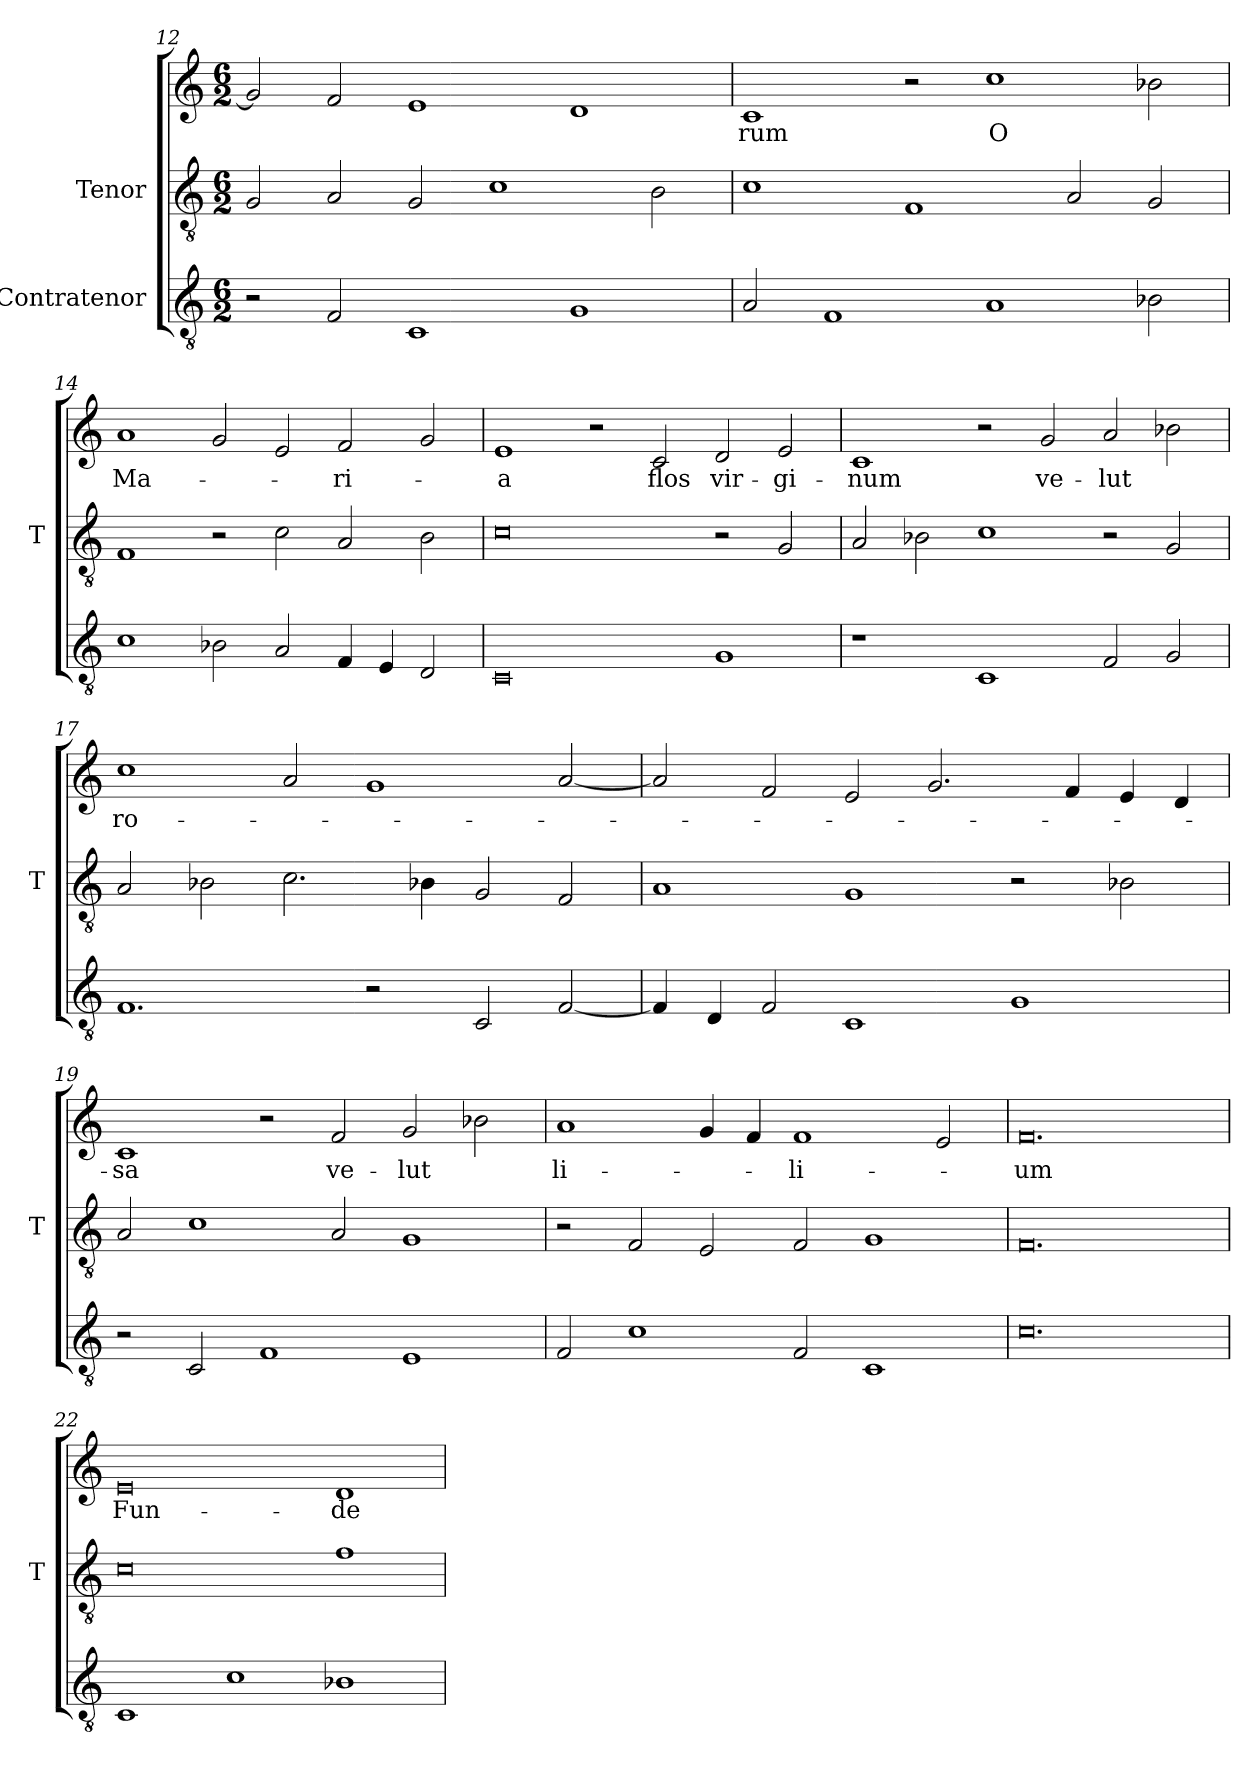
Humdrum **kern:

**kern	**kern	**kern	**text
*part3	*part2	*part1	*part1
*staff3	*staff2	*staff1	*staff1
*I"Contratenor	*I"Tenor	*	*
*	*I'T	*	*
*clefGv2	*clefGv2	*clefG2	*
*M6/2	*M6/2	*M6/2	*
=12	=12	=12	=12
2r	2G	2g]	.
2F	2A	2f	.
1C	2G	1e	.
.	1c	.	.
1G	.	1d	.
.	2B	.	.
=13	=13	=13	=13
2A	1c	1c	-rum
1F	.	.	.
.	1F	2r	.
1A	.	1cc	-O
.	2A	.	.
2B-X	2G	2b-X	.
=14	=14	=14	=14
1c	1F	1a	Ma-
2B-X	2r	2g	.
2A	2c	2e	.
4F	2A	2f	-ri-
4E	.	.	.
2D	2B	2g	.
=15	=15	=15	=15
0C	0c	1e	-a
.	.	2r	.
.	.	2c	-flos
1G	2r	2d	vir-
.	2G	2e	-gi-
=16	=16	=16	=16
1r	2A	1c	-num
.	2B-X	.	.
1C	1c	2r	.
.	.	2g	ve-
2F	2r	2a	-lut
2G	2G	2b-X	.
=17	=17	=17	=17
1.F	2A	1cc	ro-
.	2B-X	.	.
.	2.c	2a	.
2r	.	1g	.
.	4B-X	.	.
2C	2G	.	.
[2F	2F	[2a	.
=18	=18	=18	=18
4F]	1A	2a]	.
4D	.	.	.
2F	.	2f	.
1C	1G	2e	.
.	.	2.g	.
1G	2r	.	.
.	.	4f	.
.	2B-X	4e	.
.	.	4d	.
=19	=19	=19	=19
2r	2A	1c	-sa
2C	1c	.	.
1F	.	2r	.
.	2A	2f	ve-
1E	1G	2g	-lut
.	.	2b-X	.
=20	=20	=20	=20
2F	2r	1a	li-
1c	2F	.	.
.	2E	4g	.
.	.	4f	.
2F	2F	1f	-li-
1C	1G	.	.
.	.	2e	.
=21	=21	=21	=21
0.c	0.F	0.f	-um
=22	=22	=22	=22
1C	0c	0e	Fun-
1c	.	.	.
1B-X	1f	1d	-de
=	=	=	=
*-	*-	*-	*-
